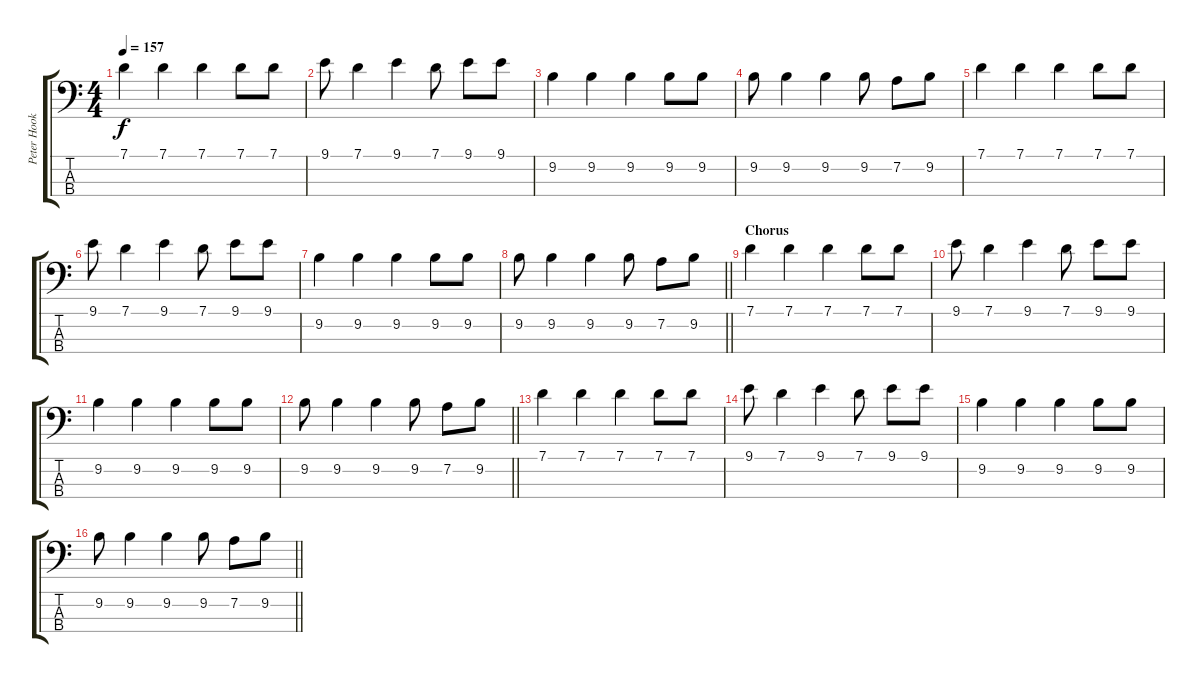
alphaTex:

\track ("Peter Hook" "Peter Hook") {instrument electricbasspick}
\staff {score tabs}
\tuning (G2 D2 A1 E1) {hide}
\ts (4 4)
\tempo 157
\clef f4
\ks c
7.1.4{dy f} 7.1.4 7.1.4 7.1.8 7.1.8 |
9.1.8 7.1.4 9.1.4 7.1.8 9.1.8 9.1.8 |
9.2.4 9.2.4 9.2.4 9.2.8 9.2.8 |
9.2.8 9.2.4 9.2.4 9.2.8 7.2.8 9.2.8 |
7.1.4 7.1.4 7.1.4 7.1.8 7.1.8 |
9.1.8 7.1.4 9.1.4 7.1.8 9.1.8 9.1.8 |
9.2.4 9.2.4 9.2.4 9.2.8 9.2.8 |
\barLineRight lightlight
9.2.8 9.2.4 9.2.4 9.2.8 7.2.8 9.2.8 |
\section ("" "Chorus")
7.1.4 7.1.4 7.1.4 7.1.8 7.1.8 |
9.1.8 7.1.4 9.1.4 7.1.8 9.1.8 9.1.8 |
9.2.4 9.2.4 9.2.4 9.2.8 9.2.8 |
\barLineRight lightlight
9.2.8 9.2.4 9.2.4 9.2.8 7.2.8 9.2.8 |
7.1.4 7.1.4 7.1.4 7.1.8 7.1.8 |
9.1.8 7.1.4 9.1.4 7.1.8 9.1.8 9.1.8 |
9.2.4 9.2.4 9.2.4 9.2.8 9.2.8 |
\barLineRight lightlight
9.2.8 9.2.4 9.2.4 9.2.8 7.2.8 9.2.8
